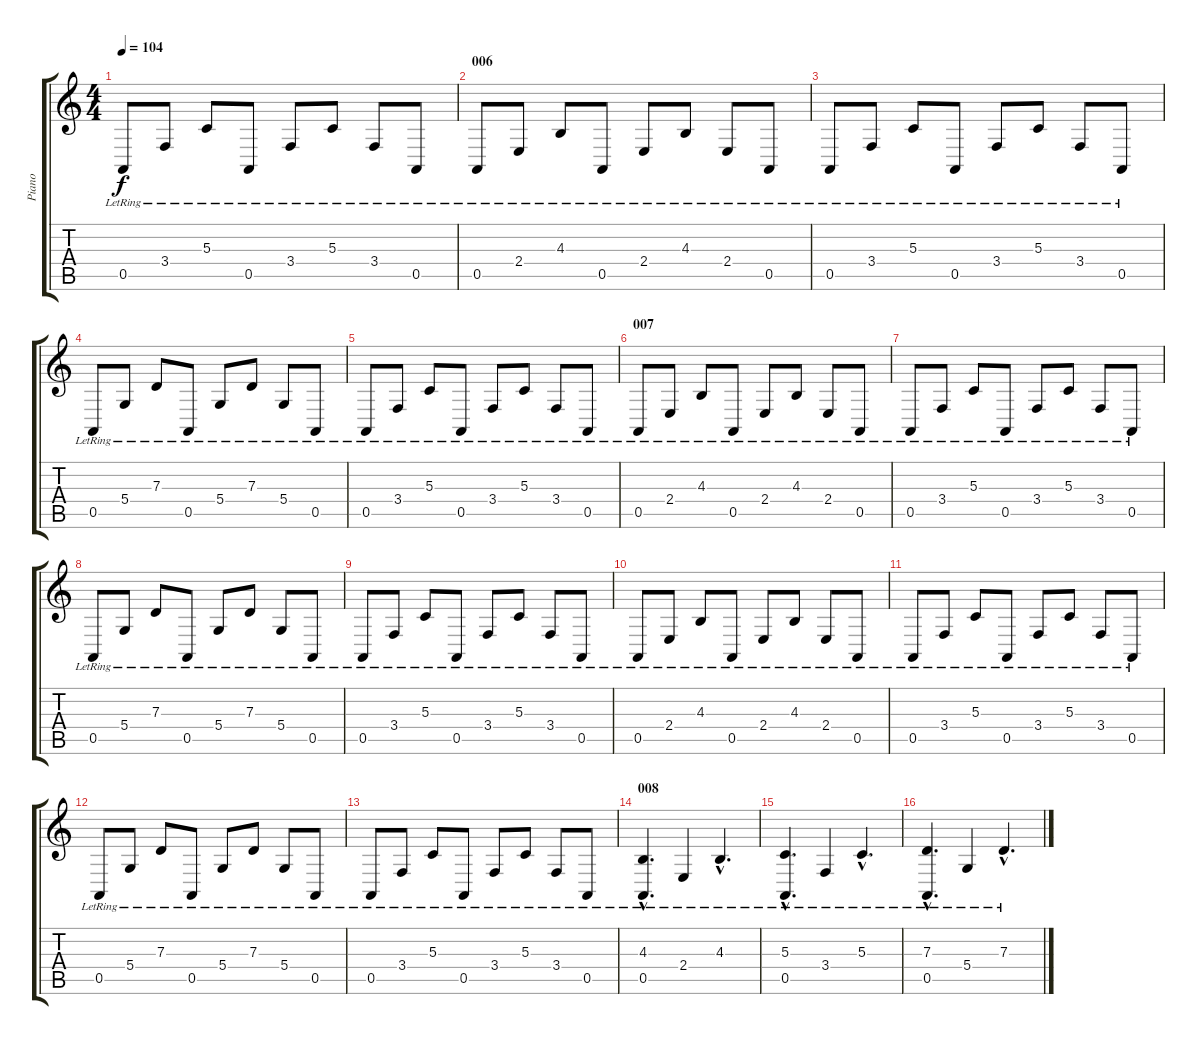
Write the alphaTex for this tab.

\track ("Piano" "Piano") {instrument acousticgrandpiano}
\staff {score tabs}
\tuning (E4 B3 G3 D3 A2 E2) {hide}
\ts (4 4)
\tempo 104
\clef g2
\ks c
0.5{lr}.8{dy f} 3.4{lr}.8 5.3{lr}.8 0.5{lr}.8 3.4{lr}.8 5.3{lr}.8 3.4{lr}.8 0.5{lr}.8 |
\section ("" "006")
0.5{lr}.8 2.4{lr}.8 4.3{lr}.8 0.5{lr}.8 2.4{lr}.8 4.3{lr}.8 2.4{lr}.8 0.5{lr}.8 |
0.5{lr}.8 3.4{lr}.8 5.3{lr}.8 0.5{lr}.8 3.4{lr}.8 5.3{lr}.8 3.4{lr}.8 0.5{lr}.8 |
0.5{lr}.8 5.4{lr}.8 7.3{lr}.8 0.5{lr}.8 5.4{lr}.8 7.3{lr}.8 5.4{lr}.8 0.5{lr}.8 |
0.5{lr}.8 3.4{lr}.8 5.3{lr}.8 0.5{lr}.8 3.4{lr}.8 5.3{lr}.8 3.4{lr}.8 0.5{lr}.8 |
\section ("" "007")
0.5{lr}.8 2.4{lr}.8 4.3{lr}.8 0.5{lr}.8 2.4{lr}.8 4.3{lr}.8 2.4{lr}.8 0.5{lr}.8 |
0.5{lr}.8 3.4{lr}.8 5.3{lr}.8 0.5{lr}.8 3.4{lr}.8 5.3{lr}.8 3.4{lr}.8 0.5{lr}.8 |
0.5{lr}.8 5.4{lr}.8 7.3{lr}.8 0.5{lr}.8 5.4{lr}.8 7.3{lr}.8 5.4{lr}.8 0.5{lr}.8 |
0.5{lr}.8 3.4{lr}.8 5.3{lr}.8 0.5{lr}.8 3.4{lr}.8 5.3{lr}.8 3.4{lr}.8 0.5{lr}.8 |
0.5{lr}.8 2.4{lr}.8 4.3{lr}.8 0.5{lr}.8 2.4{lr}.8 4.3{lr}.8 2.4{lr}.8 0.5{lr}.8 |
0.5{lr}.8 3.4{lr}.8 5.3{lr}.8 0.5{lr}.8 3.4{lr}.8 5.3{lr}.8 3.4{lr}.8 0.5{lr}.8 |
0.5{lr}.8 5.4{lr}.8 7.3{lr}.8 0.5{lr}.8 5.4{lr}.8 7.3{lr}.8 5.4{lr}.8 0.5{lr}.8 |
0.5{lr}.8 3.4{lr}.8 5.3{lr}.8 0.5{lr}.8 3.4{lr}.8 5.3{lr}.8 3.4{lr}.8 0.5{lr}.8 |
\section ("" "008")
(4.3{hac lr} 0.5{hac lr}).4{d} 2.4{lr}.4 4.3{hac lr}.4{d} |
(5.3{hac lr} 0.5{hac lr}).4{d} 3.4{lr}.4 5.3{hac lr}.4{d} |
(7.3{hac lr} 0.5{hac lr}).4{d} 5.4{lr}.4 7.3{hac lr}.4{d}
